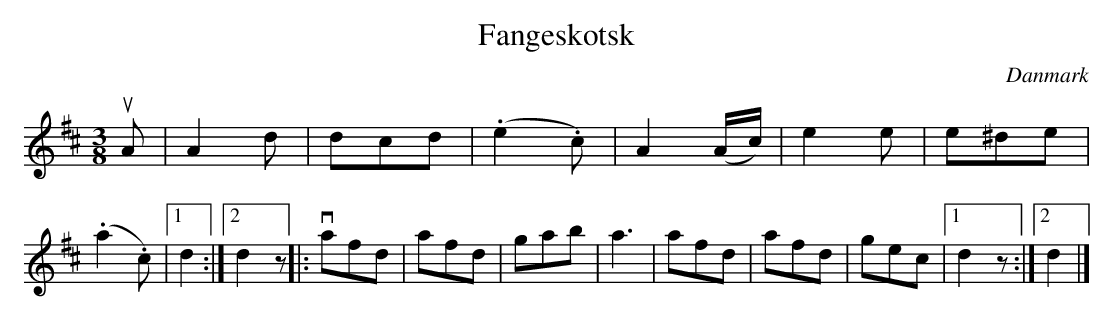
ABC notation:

X:1
T: Fangeskotsk
O:Danmark
M: 3/8
L: 1/8
K: D
uA|A2 d|dcd|(.e2.c)|A2 (A/c/)|e2 e|e^de|(.a2 .c)|1 d2:|2 d2 z|| \
|:vafd|afd|gab|a3|afd|afd|gec|1 d2z:|2 d2|]
